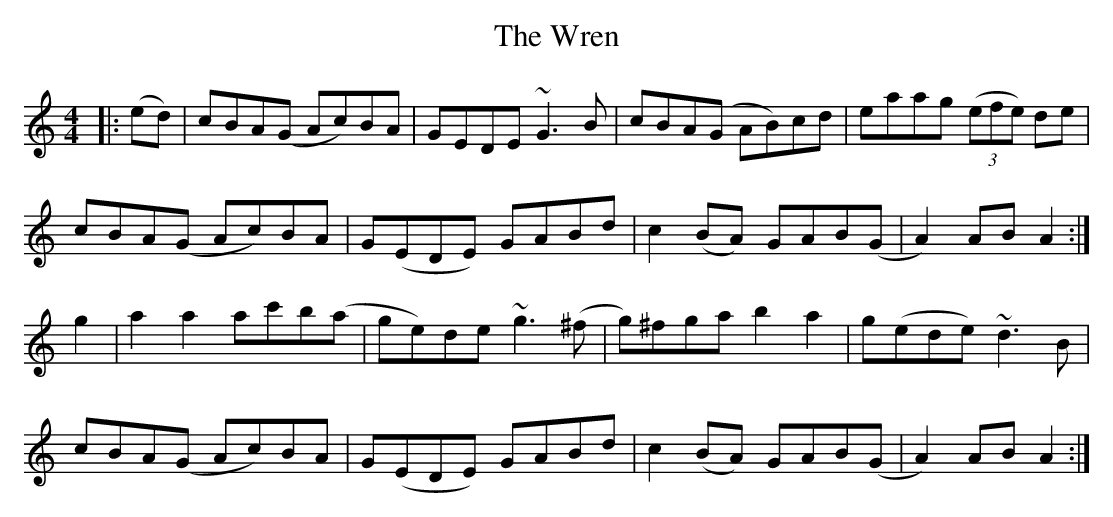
X:1
T: The Wren
M: 4/4
L: 1/8
K: Amin
|:(ed)|cBA(G Ac)BA|GEDE ~G3B|cBA(G AB)cd|eaag ((3efe) de|
cBA(G Ac)BA|G(EDE) GABd|c2 (BA) GAB(G|A2) AB A2:|
g2|a2a2 ac'b(a|ge)de ~g3(^f|g)^fga b2a2|g(ede) ~d3B|
cBA(G Ac)BA|G(EDE) GABd|c2 (BA) GAB(G|A2) AB A2:|
